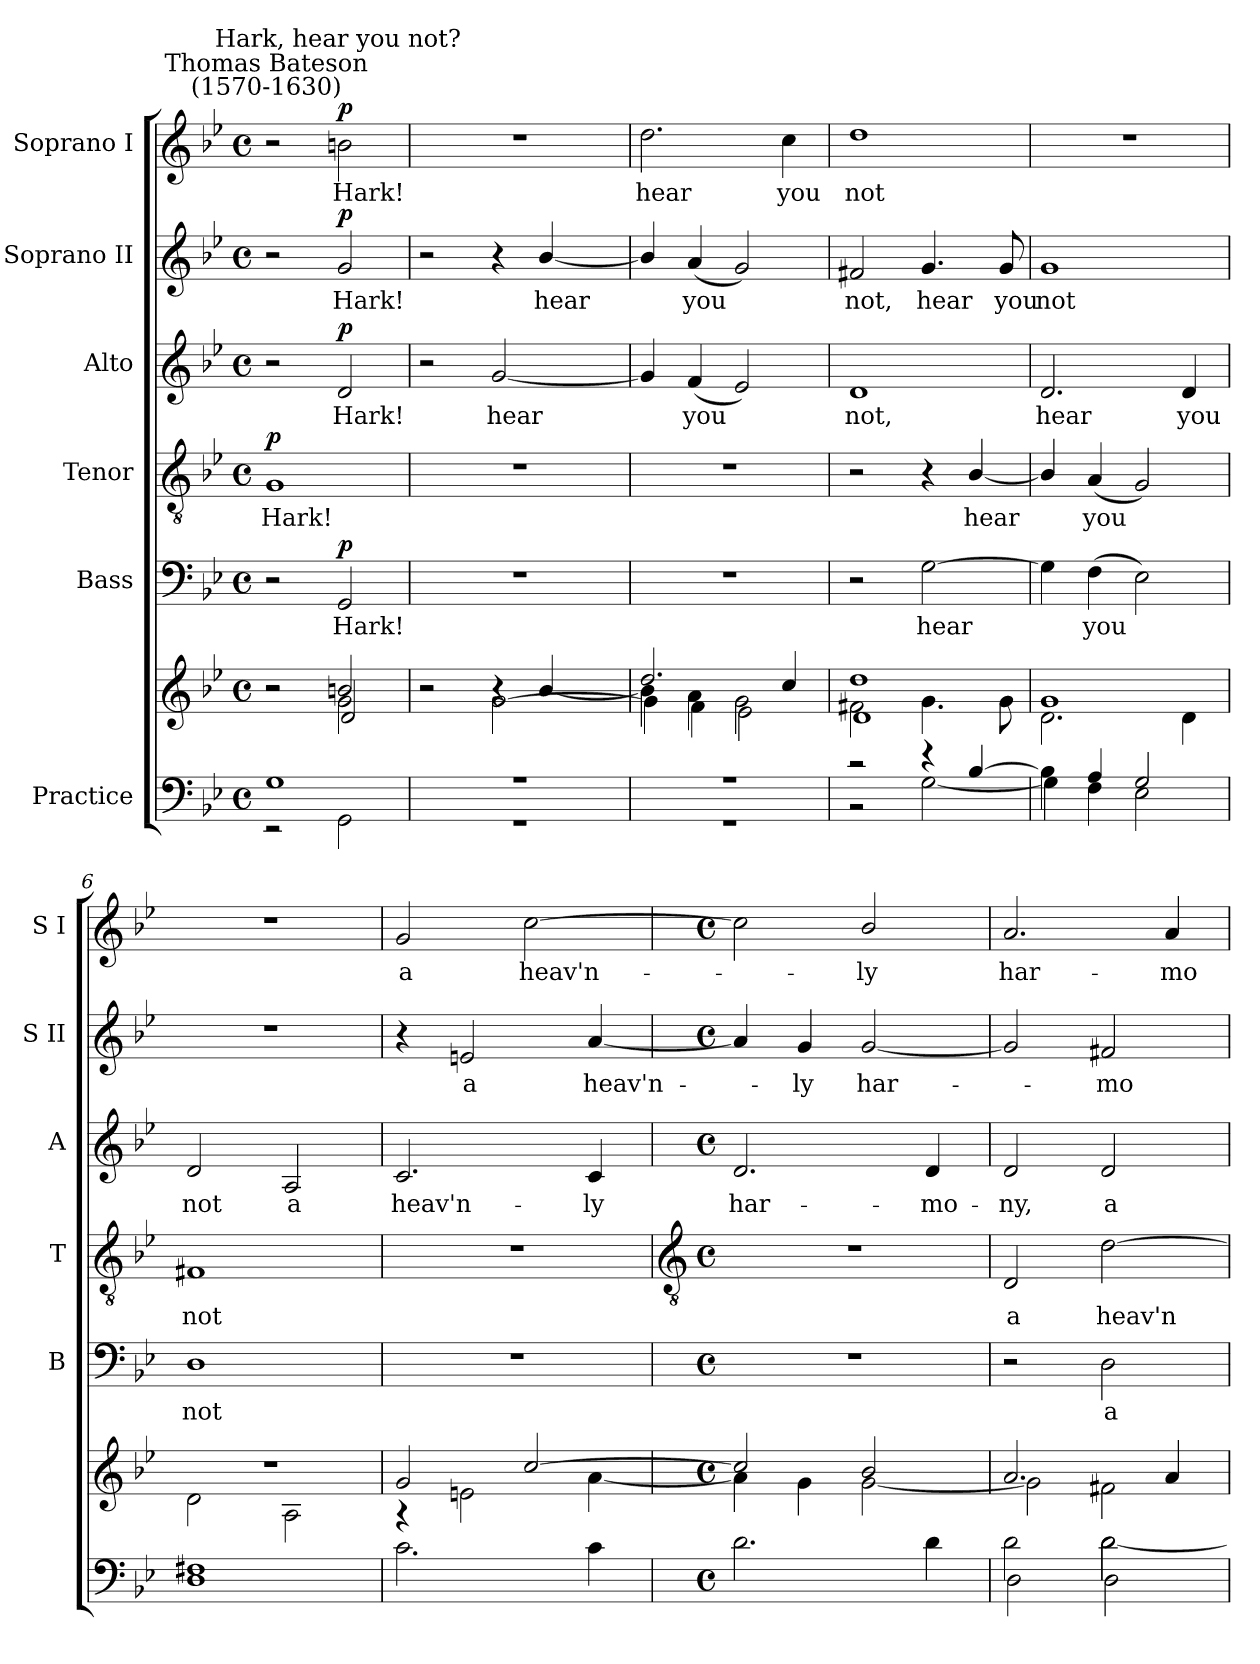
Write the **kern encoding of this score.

**kern	**kern	**kern	**text	**dynam	**kern	**text	**dynam	**kern	**text	**dynam	**kern	**text	**dynam	**kern	**text	**dynam
*part6	*part6	*part5	*part5	*part5	*part4	*part4	*part4	*part3	*part3	*part3	*part2	*part2	*part2	*part1	*part1	*part1
*staff7	*staff6	*staff5	*staff5	*staff5	*staff4	*staff4	*staff4	*staff3	*staff3	*staff3	*staff2	*staff2	*staff2	*staff1	*staff1	*staff1
*I"Practice	*	*I"Bass	*	*	*I"Tenor	*	*	*I"Alto	*	*	*I"Soprano II	*	*	*I"Soprano I	*	*
*	*	*I'B	*	*	*I'T	*	*	*I'A	*	*	*I'S II	*	*	*I'S I	*	*
*clefF4	*clefG2	*clefF4	*	*	*clefGv2	*	*	*clefG2	*	*	*clefG2	*	*	*clefG2	*	*
*k[b-e-]	*k[b-e-]	*k[b-e-]	*	*	*k[b-e-]	*	*	*k[b-e-]	*	*	*k[b-e-]	*	*	*k[b-e-]	*	*
*B-:	*B-:	*B-:	*	*	*B-:	*	*	*B-:	*	*	*B-:	*	*	*B-:	*	*
*M4/4	*M4/4	*M4/4	*	*	*M4/4	*	*	*M4/4	*	*	*M4/4	*	*	*M4/4	*	*
*met(c)	*met(c)	*met(c)	*	*	*met(c)	*	*	*met(c)	*	*	*met(c)	*	*	*met(c)	*	*
=1	=1	=1	=1	=1	=1	=1	=1	=1	=1	=1	=1	=1	=1	=1	=1	=1
*^	*^	*	*	*	*	*	*	*	*	*	*	*	*	*	*	*
*	*	*	*^	*	*	*	*	*	*	*	*	*	*	*	*	*	*	*
!	!	!	!	!	!	!	!	!	!	!	!	!	!	!	!	!	!LO:TX:a:cj:t=Thomas Bateson\n(1570-1630)	!	!
!	!	!	!	!	!	!	!	!	!LO:LY:b	!LO:DY:b	!	!	!	!	!	!	!	!	!
1G	2r	2r	2r	2r	2r	.	.	1G	Hark!	p	2r	.	.	2r	.	.	2r	.	.
!	!	!	!	!	!	!	!	!	!	!	!	!	!	!	!	!	!LO:TX:a:cj:t=Hark, hear you not?	!	!
!	!	!	!	!	!	!LO:LY:b	!LO:DY:b	!	!	!	!	!LO:LY:b	!LO:DY:b	!	!LO:LY:b	!LO:DY:b	!	!LO:LY:b	!LO:DY:b
.	2GG\	2bn/	2g	2d/	2GG	Hark!	p	.	.	.	2d	Hark!	p	2g	Hark!	p	2bn	Hark!	p
=2	=2	=2	=2	=2	=2	=2	=2	=2	=2	=2	=2	=2	=2	=2	=2	=2	=2	=2	=2
1r	1r	1ryy	2r	2r	1r	.	.	1r	.	.	2r	.	.	2r	.	.	1r	.	.
!	!	!	!	!	!	!	!	!	!	!	!	!LO:LY:b	!	!	!	!	!	!	!
.	.	.	4r	[2g\	.	.	.	.	.	.	[2g	hear	.	4r	.	.	.	.	.
!	!	!	!	!	!	!	!	!	!	!	!	!	!	!	!LO:LY:b	!	!	!	!
.	.	.	[4b-/	.	.	.	.	.	.	.	.	.	.	[4b-/	hear	.	.	.	.
=3	=3	=3	=3	=3	=3	=3	=3	=3	=3	=3	=3	=3	=3	=3	=3	=3	=3	=3	=3
!	!	!	!	!	!	!	!	!	!	!	!	!	!	!	!	!	!	!LO:LY:b	!
1r	1r	2.dd/	4b-\]	4g\]	1r	.	.	1r	.	.	4g]	.	.	4b-/]	.	.	2.dd	hear	.
!	!	!	!	!	!	!	!	!	!	!	!	!LO:LY:b	!	!	!LO:LY:b	!	!	!	!
.	.	.	4a\	4f\	.	.	.	.	.	.	(<4f	you	.	(<4a	you	.	.	.	.
.	.	.	2g\	2e-\	.	.	.	.	.	.	2e-)	.	.	2g)	.	.	.	.	.
!	!	!	!	!	!	!	!	!	!	!	!	!	!	!	!	!	!	!LO:LY:b	!
.	.	4cc/	.	.	.	.	.	.	.	.	.	.	.	.	.	.	4cc	you	.
=4	=4	=4	=4	=4	=4	=4	=4	=4	=4	=4	=4	=4	=4	=4	=4	=4	=4	=4	=4
!	!	!	!	!	!	!	!	!	!	!	!	!LO:LY:b	!	!	!LO:LY:b	!	!	!LO:LY:b	!
2r	2r	1dd/	2f#X	1d\	2r	.	.	2r	.	.	1d	not,	.	2f#X	not,	.	1dd	not	.
!	!	!	!	!	!	!LO:LY:b	!	!	!	!	!	!	!	!	!LO:LY:b	!	!	!	!
4r	[2G\	.	4.g	.	[2G	hear	.	4r	.	.	.	.	.	4.g	hear	.	.	.	.
!	!	!	!	!	!	!	!	!	!LO:LY:b	!	!	!	!	!	!	!	!	!	!
[4B-/	.	.	.	.	.	.	.	[4B-/	hear	.	.	.	.	.	.	.	.	.	.
!	!	!	!	!	!	!	!	!	!	!	!	!	!	!	!LO:LY:b	!	!	!	!
.	.	.	8g	.	.	.	.	.	.	.	.	.	.	8g	you	.	.	.	.
=5	=5	=5	=5	=5	=5	=5	=5	=5	=5	=5	=5	=5	=5	=5	=5	=5	=5	=5	=5
!	!	!	!	!	!	!	!	!	!	!	!	!LO:LY:b	!	!	!LO:LY:b	!	!	!	!
4B-\]	4G\]	1ryy	1g	2.d\	4G]	.	.	4B-/]	.	.	2.d	hear	.	1g	not	.	1r	.	.
!	!	!	!	!	!	!LO:LY:b	!	!	!LO:LY:b	!	!	!	!	!	!	!	!	!	!
4A	4F\	.	.	.	(>4F	you	.	(<4A	you	.	.	.	.	.	.	.	.	.	.
2G	2E-\	.	.	.	2E-)	.	.	2G)	.	.	.	.	.	.	.	.	.	.	.
!	!	!	!	!	!	!	!	!	!	!	!	!LO:LY:b	!	!	!	!	!	!	!
.	.	.	.	4d\	.	.	.	.	.	.	4d	you	.	.	.	.	.	.	.
=6	=6	=6	=6	=6	=6	=6	=6	=6	=6	=6	=6	=6	=6	=6	=6	=6	=6	=6	=6
!	!	!	!	!	!	!LO:LY:b	!	!	!LO:LY:b	!	!	!LO:LY:b	!	!	!	!	!	!	!
1F#X	1D\	1ryy	1r	2d\	1D	not	.	1F#X	not	.	2d	not	.	1r	.	.	1r	.	.
!	!	!	!	!	!	!	!	!	!	!	!	!LO:LY:b	!	!	!	!	!	!	!
.	.	.	.	2A\	.	.	.	.	.	.	2A	a	.	.	.	.	.	.	.
=7	=7	=7	=7	=7	=7	=7	=7	=7	=7	=7	=7	=7	=7	=7	=7	=7	=7	=7	=7
*	*^	*	*	*	*	*	*	*	*	*	*	*	*	*	*	*	*	*	*
!	!	!	!	!	!	!	!	!	!	!	!	!	!LO:LY:b	!	!	!	!	!	!LO:LY:b	!
*	*	*	*	*v	*v	*	*	*	*	*	*	*	*	*	*	*	*	*	*	*
2.c\	1ryy	1ryy	2g/	4r	1r	.	.	1r	.	.	2.c	heav'n-	.	4r	.	.	2g	a	.
!	!	!	!	!	!	!	!	!	!	!	!	!	!	!	!LO:LY:b	!	!	!	!
.	.	.	.	2en\	.	.	.	.	.	.	.	.	.	2en	a	.	.	.	.
!	!	!	!	!	!	!	!	!	!	!	!	!	!	!	!	!	!	!LO:LY:b	!
.	.	.	[2cc/	.	.	.	.	.	.	.	.	.	.	.	.	.	[2cc	heav'n-	.
!	!	!	!	!	!	!	!	!	!	!	!	!LO:LY:b	!	!	!LO:LY:b	!	!	!	!
4c\	.	.	.	[4a\	.	.	.	.	.	.	4c	-ly	.	[4a	heav'n-	.	.	.	.
!!LO:LB:g=z
=8	=8	=8	=8	=8	=8	=8	=8	=8	=8	=8	=8	=8	=8	=8	=8	=8	=8	=8	=8
*	*	*	*	*	*	*	*	*clefGv2	*	*	*	*	*	*	*	*	*	*	*
*M4/4	*	*	*M4/4	*	*M4/4	*	*	*M4/4	*	*	*M4/4	*	*	*M4/4	*	*	*M4/4	*	*
*met(c)	*	*	*met(c)	*	*met(c)	*	*	*met(c)	*	*	*met(c)	*	*	*met(c)	*	*	*met(c)	*	*
!	!	!	!	!	!	!	!	!	!	!	!	!LO:LY:b	!	!	!	!	!	!	!
2.d\	1ryy	1ryy	2cc/]	4a\]	1r	.	.	1r	.	.	2.d	har-	.	4a]	.	.	2cc]	.	.
!	!	!	!	!	!	!	!	!	!	!	!	!	!	!	!LO:LY:b	!	!	!	!
.	.	.	.	4g\	.	.	.	.	.	.	.	.	.	4g	ly	.	.	.	.
!	!	!	!	!	!	!	!	!	!	!	!	!	!	!	!LO:LY:b	!	!	!LO:LY:b	!
.	.	.	2b-/	[2g	.	.	.	.	.	.	.	.	.	[2g	har-	.	2b-/	ly	.
!	!	!	!	!	!	!	!	!	!	!	!	!LO:LY:b	!	!	!	!	!	!	!
4d\	.	.	.	.	.	.	.	.	.	.	4d	-mo-	.	.	.	.	.	.	.
=9	=9	=9	=9	=9	=9	=9	=9	=9	=9	=9	=9	=9	=9	=9	=9	=9	=9	=9	=9
!	!	!	!	!	!	!	!	!	!LO:LY:b	!	!	!LO:LY:b	!	!	!	!	!	!LO:LY:b	!
2d\	2D	2ryy	2.a/	2g\]	2r	.	.	2D	a	.	2d	-ny,	.	2g]	.	.	2.a	har-	.
!	!	!	!	!	!	!LO:LY:b	!	!	!LO:LY:b	!	!	!LO:LY:b	!	!	!LO:LY:b	!	!	!	!
2d\	[2d	2D\	.	2f#X\	2D	a	.	[2d	heav'n-	.	2d	a	.	2f#X	mo-	.	.	.	.
!	!	!	!	!	!	!	!	!	!	!	!	!	!	!	!	!	!	!LO:LY:b	!
.	.	.	4a/	.	.	.	.	.	.	.	.	.	.	.	.	.	4a	-mo-	.
*v	*v	*v	*	*	*	*	*	*	*	*	*	*	*	*	*	*	*	*	*
*	*v	*v	*	*	*	*	*	*	*	*	*	*	*	*	*	*	*
=	=	=	=	=	=	=	=	=	=	=	=	=	=	=	=	=
*-	*-	*-	*-	*-	*-	*-	*-	*-	*-	*-	*-	*-	*-	*-	*-	*-
